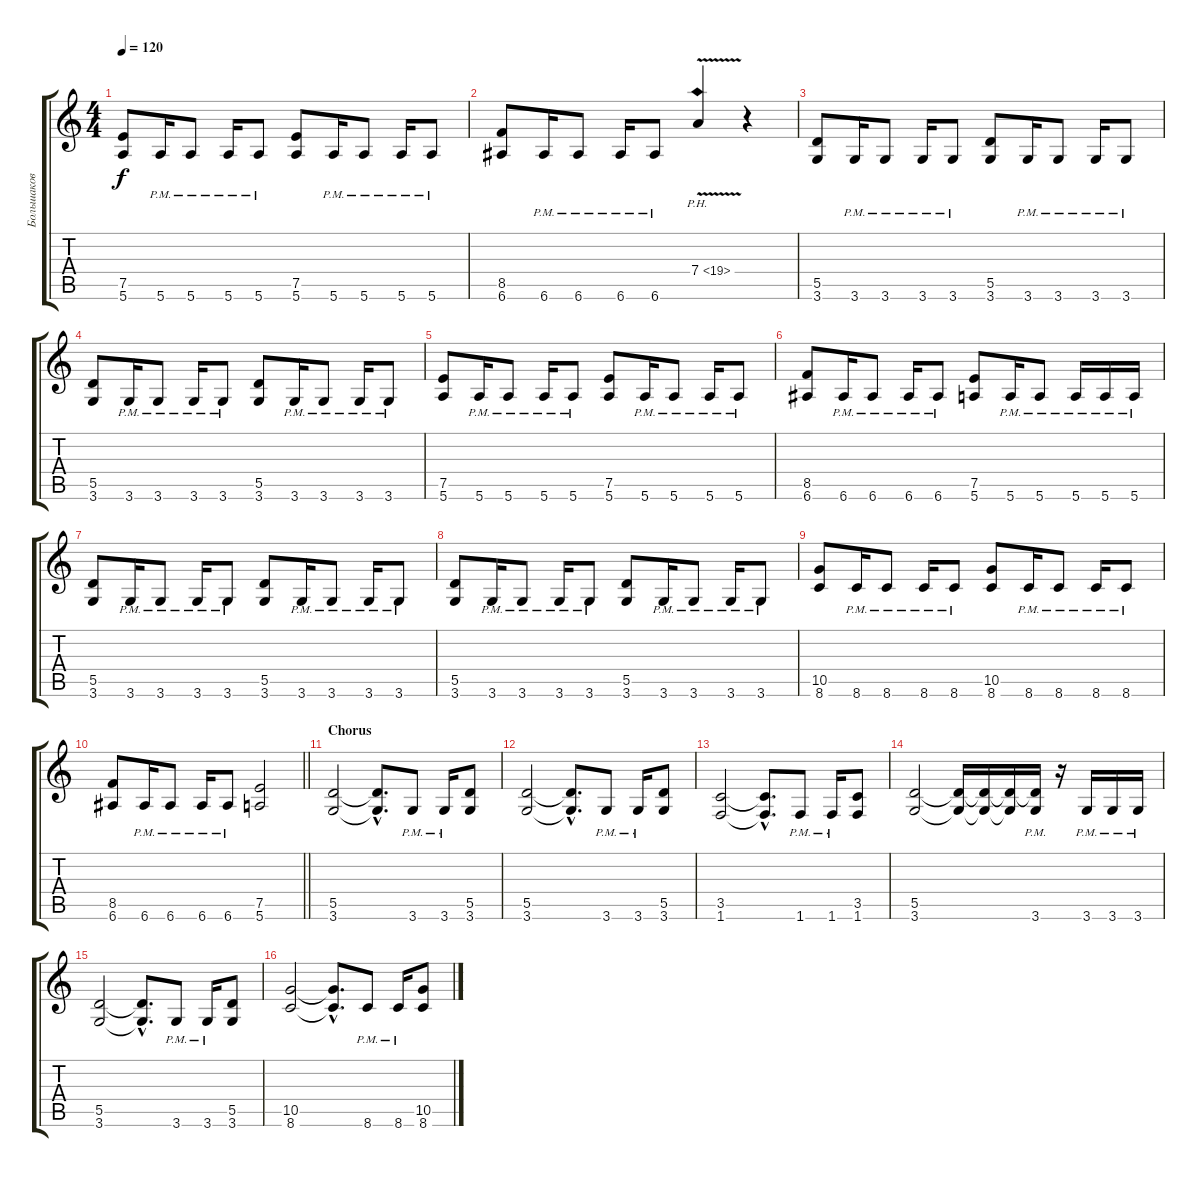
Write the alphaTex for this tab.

\track ("Большаков Михаил ( Соло гитара )" "Большаков ") {instrument overdrivenguitar}
\staff {score tabs}
\tuning (E4 B3 G3 D3 A2 E2) {hide}
\ts (4 4)
\tempo 120
\clef g2
\ks c
(7.5 5.6).8{dy f} 5.6{pm}.16 5.6{pm}.8 5.6{pm}.16 5.6{pm}.8 (7.5 5.6).8 5.6{pm}.16 5.6{pm}.8 5.6{pm}.16 5.6{pm}.8 |
(8.5 6.6).8 6.6{pm}.16 6.6{pm}.8 6.6{pm}.16 6.6{pm}.8 7.4{ph 12 v}.4 r.4 |
(5.5 3.6).8 3.6{pm}.16 3.6{pm}.8 3.6{pm}.16 3.6{pm}.8 (5.5 3.6).8 3.6{pm}.16 3.6{pm}.8 3.6{pm}.16 3.6{pm}.8 |
(5.5 3.6).8 3.6{pm}.16 3.6{pm}.8 3.6{pm}.16 3.6{pm}.8 (5.5 3.6).8 3.6{pm}.16 3.6{pm}.8 3.6{pm}.16 3.6{pm}.8 |
(7.5 5.6).8 5.6{pm}.16 5.6{pm}.8 5.6{pm}.16 5.6{pm}.8 (7.5 5.6).8 5.6{pm}.16 5.6{pm}.8 5.6{pm}.16 5.6{pm}.8 |
(8.5 6.6).8 6.6{pm}.16 6.6{pm}.8 6.6{pm}.16 6.6{pm}.8 (7.5 5.6).8 5.6{pm}.16 5.6{pm}.8 5.6{pm}.16 5.6{pm}.16 5.6{pm}.16 |
(5.5 3.6).8 3.6{pm}.16 3.6{pm}.8 3.6{pm}.16 3.6{pm}.8 (5.5 3.6).8 3.6{pm}.16 3.6{pm}.8 3.6{pm}.16 3.6{pm}.8 |
(5.5 3.6).8 3.6{pm}.16 3.6{pm}.8 3.6{pm}.16 3.6{pm}.8 (5.5 3.6).8 3.6{pm}.16 3.6{pm}.8 3.6{pm}.16 3.6{pm}.8 |
(10.5 8.6).8 8.6{pm}.16 8.6{pm}.8 8.6{pm}.16 8.6{pm}.8 (10.5 8.6).8 8.6{pm}.16 8.6{pm}.8 8.6{pm}.16 8.6{pm}.8 |
\barLineRight lightlight
(8.5 6.6).8 6.6{pm}.16 6.6{pm}.8 6.6{pm}.16 6.6{pm}.8 (7.5 5.6).2 |
\section ("" "Chorus")
(5.5 3.6).2 (5.5{hac t} 3.6{hac t}).8{d} 3.6{pm}.8 3.6{pm}.16 (5.5 3.6).8 |
(5.5 3.6).2 (5.5{hac t} 3.6{hac t}).8{d} 3.6{pm}.8 3.6{pm}.16 (5.5 3.6).8 |
(3.5 1.6).2 (3.5{hac t} 1.6{hac t}).8{d} 1.6{pm}.8 1.6{pm}.16 (3.5 1.6).8 |
(5.5 3.6).2 (5.5{t} 3.6{t}).16 (5.5{t} 3.6{t}).16 (5.5{t} 3.6{t}).16 (5.5{t} 3.6{pm}).16 r.16 3.6{pm}.16 3.6{pm}.16 3.6{pm}.16 |
(5.5 3.6).2 (5.5{hac t} 3.6{hac t}).8{d} 3.6{pm}.8 3.6{pm}.16 (5.5 3.6).8 |
(10.5 8.6).2 (10.5{hac t} 8.6{hac t}).8{d} 8.6{pm}.8 8.6{pm}.16 (10.5 8.6).8
